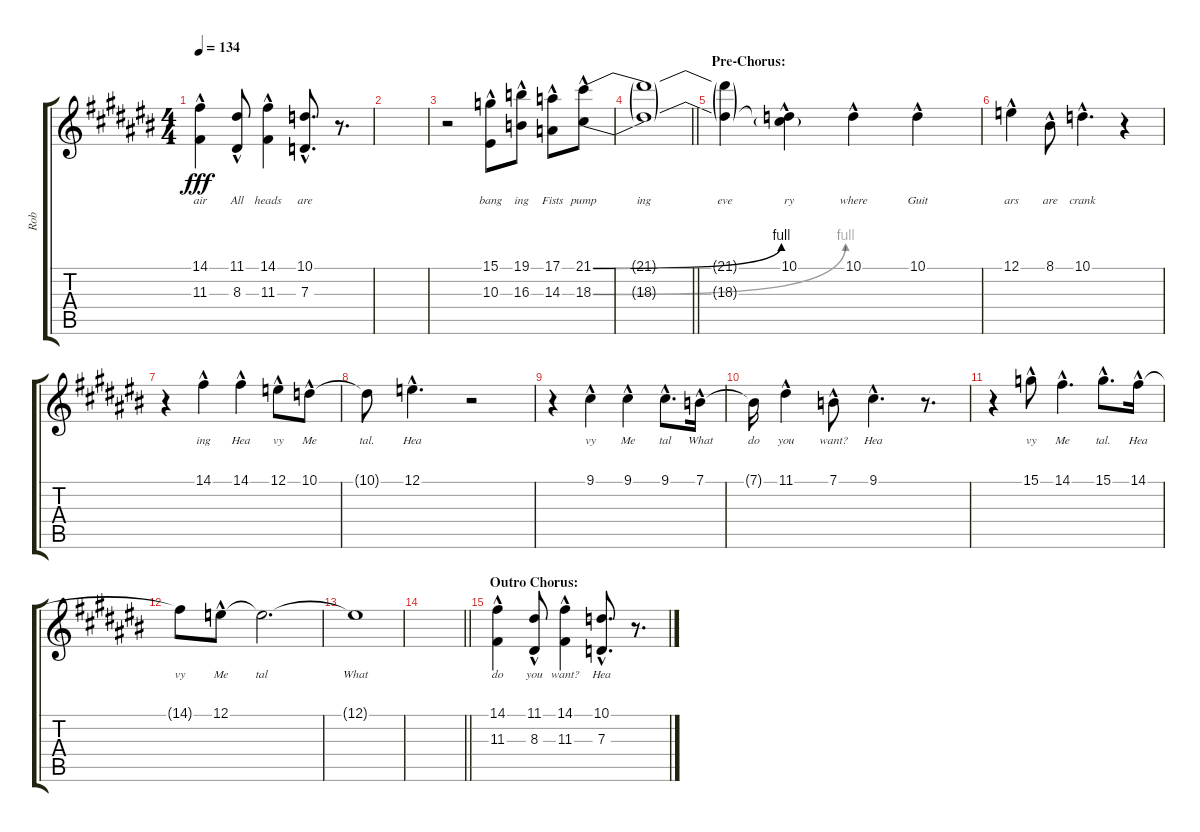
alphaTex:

\track ("Rob" "Rob") {instrument lead2sawtooth}
\staff {score tabs}
\tuning (E4 B3 G3 D3 A2 E2) {hide}
\ts (4 4)
\tempo 134
\clef g2
\ks c#
(14.1{hac} 11.3{hac}).4{lyrics (0 "air") lyrics (1 "") lyrics (2 "") lyrics (3 "") lyrics (4 "") dy fff} (11.1{hac} 8.3{hac}).8{lyrics (0 "All") lyrics (1 "") lyrics (2 "") lyrics (3 "") lyrics (4 "")} (14.1{hac} 11.3{hac}).4{lyrics (0 "heads") lyrics (1 "") lyrics (2 "") lyrics (3 "") lyrics (4 "")} (10.1{hac} 7.3{hac}).8{d lyrics (0 "are") lyrics (1 "") lyrics (2 "") lyrics (3 "") lyrics (4 "")} r.8{d} |
|
r.2 (15.1{hac} 10.3{hac}).8{lyrics (0 "bang") lyrics (1 "") lyrics (2 "") lyrics (3 "") lyrics (4 "")} (19.1{hac} 16.3{hac}).8{lyrics (0 "ing") lyrics (1 "") lyrics (2 "") lyrics (3 "") lyrics (4 "")} (17.1{hac} 14.3{hac}).8{lyrics (0 "Fists") lyrics (1 "") lyrics (2 "") lyrics (3 "") lyrics (4 "")} (21.1{be (bend 0 0 60 4) hac} 18.3{be (bend 0 0 60 4) hac}).8{lyrics (0 "pump") lyrics (1 "") lyrics (2 "") lyrics (3 "") lyrics (4 "")} |
\barLineRight lightlight
(21.1{t} 18.3{t}).1{lyrics (0 "ing") lyrics (1 "") lyrics (2 "") lyrics (3 "") lyrics (4 "")} |
\section ("" "Pre-Chorus:")
(21.1{t} 18.3{t}).4{lyrics (0 "eve") lyrics (1 "") lyrics (2 "") lyrics (3 "") lyrics (4 "")} (10.1{hac} 18.3{t}).4{lyrics (0 "ry") lyrics (1 "") lyrics (2 "") lyrics (3 "") lyrics (4 "")} 10.1{hac}.4{lyrics (0 "where") lyrics (1 "") lyrics (2 "") lyrics (3 "") lyrics (4 "")} 10.1{hac}.4{lyrics (0 "Guit") lyrics (1 "") lyrics (2 "") lyrics (3 "") lyrics (4 "")} |
12.1{hac}.4{lyrics (0 "ars") lyrics (1 "") lyrics (2 "") lyrics (3 "") lyrics (4 "")} 8.1{hac}.8{lyrics (0 "are") lyrics (1 "") lyrics (2 "") lyrics (3 "") lyrics (4 "")} 10.1{hac}.4{d lyrics (0 "crank") lyrics (1 "") lyrics (2 "") lyrics (3 "") lyrics (4 "")} r.4 |
r.4 14.1{hac}.4{lyrics (0 "ing") lyrics (1 "") lyrics (2 "") lyrics (3 "") lyrics (4 "")} 14.1{hac}.4{lyrics (0 "Hea") lyrics (1 "") lyrics (2 "") lyrics (3 "") lyrics (4 "")} 12.1{hac}.8{lyrics (0 "vy") lyrics (1 "") lyrics (2 "") lyrics (3 "") lyrics (4 "")} 10.1{hac}.8{lyrics (0 "Me") lyrics (1 "") lyrics (2 "") lyrics (3 "") lyrics (4 "")} |
10.1{t}.8{lyrics (0 "tal.") lyrics (1 "") lyrics (2 "") lyrics (3 "") lyrics (4 "")} 12.1{hac}.4{d lyrics (0 "Hea") lyrics (1 "") lyrics (2 "") lyrics (3 "") lyrics (4 "")} r.2 |
r.4 9.1{hac}.4{lyrics (0 "vy") lyrics (1 "") lyrics (2 "") lyrics (3 "") lyrics (4 "")} 9.1{hac}.4{lyrics (0 "Me") lyrics (1 "") lyrics (2 "") lyrics (3 "") lyrics (4 "")} 9.1{hac}.8{d lyrics (0 "tal") lyrics (1 "") lyrics (2 "") lyrics (3 "") lyrics (4 "")} 7.1{hac}.16{lyrics (0 "What") lyrics (1 "") lyrics (2 "") lyrics (3 "") lyrics (4 "")} |
7.1{t}.16{lyrics (0 "do") lyrics (1 "") lyrics (2 "") lyrics (3 "") lyrics (4 "")} 11.1{hac}.4{lyrics (0 "you") lyrics (1 "") lyrics (2 "") lyrics (3 "") lyrics (4 "")} 7.1{hac}.8{lyrics (0 "want?") lyrics (1 "") lyrics (2 "") lyrics (3 "") lyrics (4 "")} 9.1{hac}.4{d lyrics (0 "Hea") lyrics (1 "") lyrics (2 "") lyrics (3 "") lyrics (4 "")} r.8{d} |
r.4 15.1{hac}.8{lyrics (0 "vy") lyrics (1 "") lyrics (2 "") lyrics (3 "") lyrics (4 "")} 14.1{hac}.4{d lyrics (0 "Me") lyrics (1 "") lyrics (2 "") lyrics (3 "") lyrics (4 "")} 15.1{hac}.8{d lyrics (0 "tal.") lyrics (1 "") lyrics (2 "") lyrics (3 "") lyrics (4 "")} 14.1{hac}.16{lyrics (0 "Hea") lyrics (1 "") lyrics (2 "") lyrics (3 "") lyrics (4 "")} |
14.1{t}.8{lyrics (0 "vy") lyrics (1 "") lyrics (2 "") lyrics (3 "") lyrics (4 "")} 12.1{hac}.8{lyrics (0 "Me") lyrics (1 "") lyrics (2 "") lyrics (3 "") lyrics (4 "")} 12.1{t}.2{d lyrics (0 "tal") lyrics (1 "") lyrics (2 "") lyrics (3 "") lyrics (4 "")} |
12.1{t}.1{lyrics (0 "What") lyrics (1 "") lyrics (2 "") lyrics (3 "") lyrics (4 "")} |
\barLineRight lightlight
|
\section ("" "Outro Chorus:")
(14.1{hac} 11.3{hac}).4{lyrics (0 "do") lyrics (1 "") lyrics (2 "") lyrics (3 "") lyrics (4 "")} (11.1{hac} 8.3{hac}).8{lyrics (0 "you") lyrics (1 "") lyrics (2 "") lyrics (3 "") lyrics (4 "")} (14.1{hac} 11.3{hac}).4{lyrics (0 "want?") lyrics (1 "") lyrics (2 "") lyrics (3 "") lyrics (4 "")} (10.1{hac} 7.3{hac}).8{d lyrics (0 "Hea") lyrics (1 "") lyrics (2 "") lyrics (3 "") lyrics (4 "")} r.8{d}
